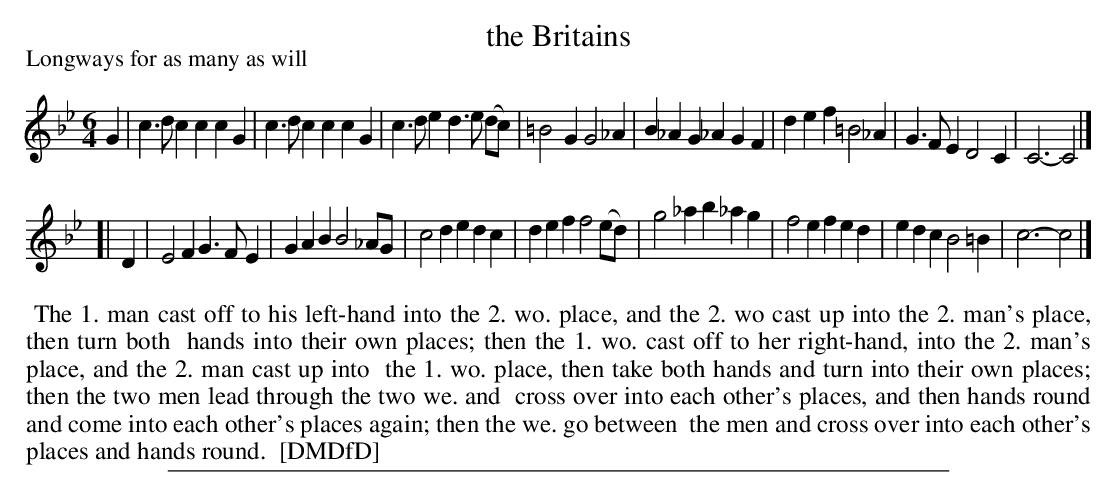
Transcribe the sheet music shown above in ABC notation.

X:1
T: the Britains
P: Longways for as many as will
M: 6/4
L: 1/4
K: Cdor
G |\
c>dc ccG | c>dc ccG | c>de d>e (d/c/) | =B2G G2_A |\
B_AG _AGF | def =B2_A | G>FE D2C | C3- C2 |]
[| D |\
E2F G>FE | GAB B2_A/G/ | c2d edc | def f2(e/d/) |\
g2_a b_ag | f2e fed | edc B2=B | c3- c2 |]
